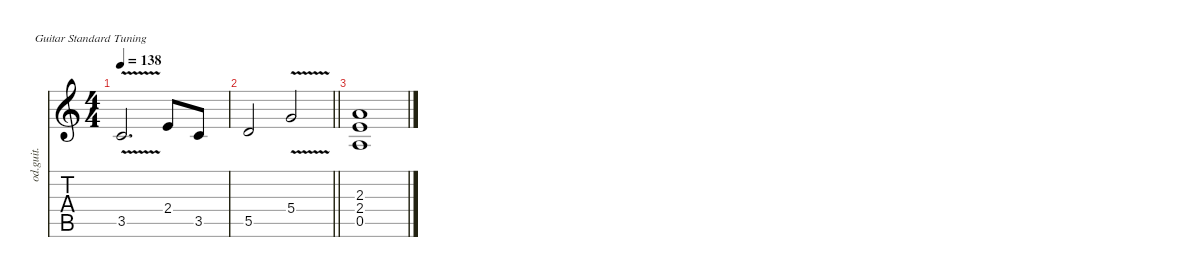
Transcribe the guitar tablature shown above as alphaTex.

\defaultSystemsLayout 4
\hideDynamics
\bracketExtendMode nobrackets
\track ("Hichem" "od.guit.") {instrument overdrivenguitar}
\staff {score tabs}
\tuning (E4 B3 G3 D3 A2 E2)
\ts (4 4)
\tempo 138
\clef g2
\ks aminor
3.5{v}.2{d dy f} 2.4.8 3.5.8 |
\barLineRight lightlight
5.5.2 5.4{v}.2 |
(2.3 2.4 0.5).1
